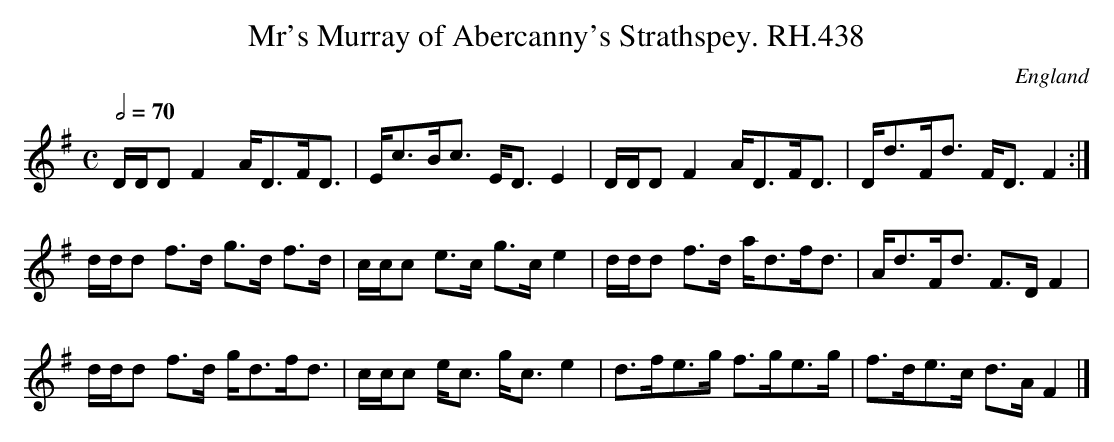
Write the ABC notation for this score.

X:1
T:Mr's Murray of Abercanny's Strathspey. RH.438
O:England
M:C
L:1/8
Q:2/4=70
K:Dmix %double-tonic
D/D/D F2A<DF<D|E<cB<c E<DE2|\
D/D/D F2A<DF<D|D<dF<d F<DF2:|
d/d/d f>d g>d f>d|c/c/c e>c g>ce2|\
d/d/d f>d a<df<d|A<dF<d F>DF2|
d/d/d f>d g<df<d|c/c/c e<c g<ce2|\
d>fe>g f>ge>g|f>de>c d>AF2|]
